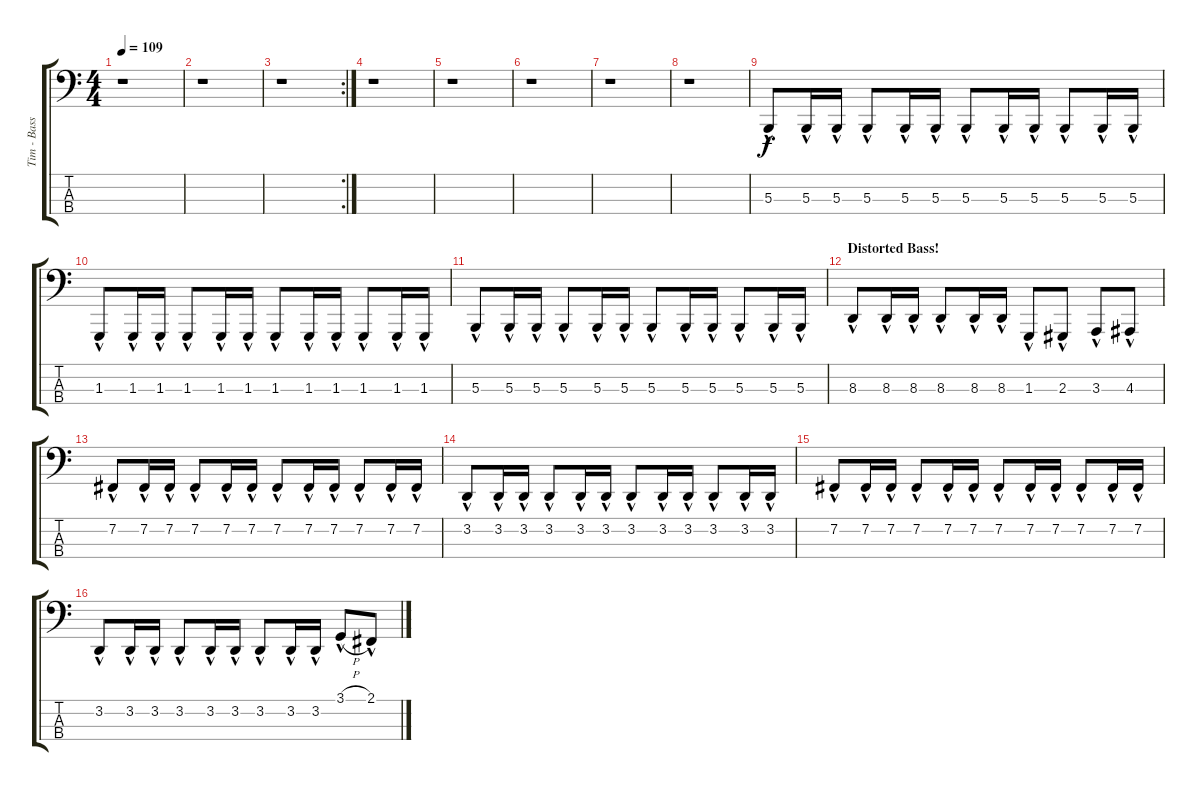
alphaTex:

\track ("Tim - Bass" "Tim - Bass") {instrument lead2sawtooth}
\staff {score tabs}
\tuning (E2 B1 Gb1 B0) {hide}
\ts (4 4)
\tempo 109
\clef f4
\ks c
r.1{dy f} |
r.1 |
\rc 2
r.1 |
r.1 |
r.1 |
r.1 |
r.1 |
r.1 |
5.3{hac}.8 5.3{hac}.16 5.3{hac}.16 5.3{hac}.8 5.3{hac}.16 5.3{hac}.16 5.3{hac}.8 5.3{hac}.16 5.3{hac}.16 5.3{hac}.8 5.3{hac}.16 5.3{hac}.16 |
1.3{hac}.8 1.3{hac}.16 1.3{hac}.16 1.3{hac}.8 1.3{hac}.16 1.3{hac}.16 1.3{hac}.8 1.3{hac}.16 1.3{hac}.16 1.3{hac}.8 1.3{hac}.16 1.3{hac}.16 |
5.3{hac}.8 5.3{hac}.16 5.3{hac}.16 5.3{hac}.8 5.3{hac}.16 5.3{hac}.16 5.3{hac}.8 5.3{hac}.16 5.3{hac}.16 5.3{hac}.8 5.3{hac}.16 5.3{hac}.16 |
\section ("" "Distorted Bass!")
8.3{hac}.8 8.3{hac}.16 8.3{hac}.16 8.3{hac}.8 8.3{hac}.16 8.3{hac}.16 1.3{hac}.8 2.3{hac}.8 3.3{hac}.8 4.3{hac}.8 |
7.2{hac}.8 7.2{hac}.16 7.2{hac}.16 7.2{hac}.8 7.2{hac}.16 7.2{hac}.16 7.2{hac}.8 7.2{hac}.16 7.2{hac}.16 7.2{hac}.8 7.2{hac}.16 7.2{hac}.16 |
3.2{hac}.8 3.2{hac}.16 3.2{hac}.16 3.2{hac}.8 3.2{hac}.16 3.2{hac}.16 3.2{hac}.8 3.2{hac}.16 3.2{hac}.16 3.2{hac}.8 3.2{hac}.16 3.2{hac}.16 |
7.2{hac}.8 7.2{hac}.16 7.2{hac}.16 7.2{hac}.8 7.2{hac}.16 7.2{hac}.16 7.2{hac}.8 7.2{hac}.16 7.2{hac}.16 7.2{hac}.8 7.2{hac}.16 7.2{hac}.16 |
3.2{hac}.8 3.2{hac}.16 3.2{hac}.16 3.2{hac}.8 3.2{hac}.16 3.2{hac}.16 3.2{hac}.8 3.2{hac}.16 3.2{hac}.16 3.1{h hac}.8 2.1{hac}.8
